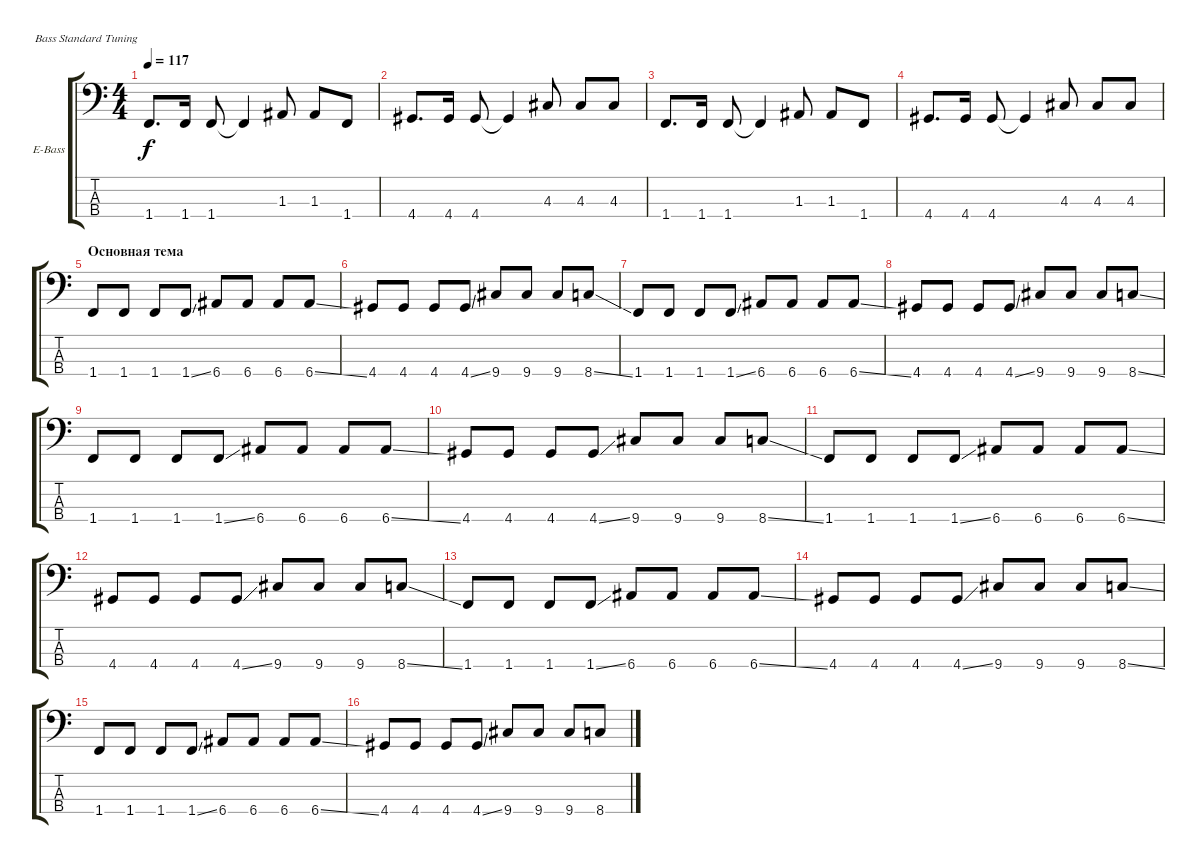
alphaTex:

\defaultSystemsLayout 4
\bracketExtendMode groupsimilarinstruments
\firstSystemTrackNameOrientation horizontal
\otherSystemsTrackNameOrientation horizontal
\track ("Krist A. Novoselic" "E-Bass") {instrument electricbassfinger}
\staff {score tabs}
\tuning (G2 D2 A1 E1)
\ts (4 4)
\tempo 117
\clef f4
\scale
0.333333
\ks c
1.4.8{d dy f} 1.4.16 1.4.8 1.4{t}.4 1.3.8 1.3.8 1.4.8 |
\scale
0.333333 4.4.8{d} 4.4.16 4.4.8 4.4{t}.4 4.3.8 4.3.8 4.3.8 |
\scale
0.333333 1.4.8{d} 1.4.16 1.4.8 1.4{t}.4 1.3.8 1.3.8 1.4.8 |
\scale
0.333333 4.4.8{d} 4.4.16 4.4.8 4.4{t}.4 4.3.8 4.3.8 4.3.8 |
\section ("" "Основная тема")
\scale
0.333333 1.4.8 1.4.8 1.4.8 1.4{ss}.8 6.4.8 6.4.8 6.4.8 6.4{ss}.8 |
\scale
0.333333 4.4.8 4.4.8 4.4.8 4.4{ss}.8 9.4.8 9.4.8 9.4.8 8.4{ss}.8 |
\scale
0.333333 1.4.8 1.4.8 1.4.8 1.4{ss}.8 6.4.8 6.4.8 6.4.8 6.4{ss}.8 |
\scale
0.333333 4.4.8 4.4.8 4.4.8 4.4{ss}.8 9.4.8 9.4.8 9.4.8 8.4{ss}.8 |
\scale
0.333333 1.4.8 1.4.8 1.4.8 1.4{ss}.8 6.4.8 6.4.8 6.4.8 6.4{ss}.8 |
\scale
0.333333 4.4.8 4.4.8 4.4.8 4.4{ss}.8 9.4.8 9.4.8 9.4.8 8.4{ss}.8 |
\scale
0.333333 1.4.8 1.4.8 1.4.8 1.4{ss}.8 6.4.8 6.4.8 6.4.8 6.4{ss}.8 |
\scale
0.333333 4.4.8 4.4.8 4.4.8 4.4{ss}.8 9.4.8 9.4.8 9.4.8 8.4{ss}.8 |
\scale
0.333333 1.4.8 1.4.8 1.4.8 1.4{ss}.8 6.4.8 6.4.8 6.4.8 6.4{ss}.8 |
\scale
0.333333 4.4.8 4.4.8 4.4.8 4.4{ss}.8 9.4.8 9.4.8 9.4.8 8.4{ss}.8 |
\scale
0.333333 1.4.8 1.4.8 1.4.8 1.4{ss}.8 6.4.8 6.4.8 6.4.8 6.4{ss}.8 |
\scale
0.333333 4.4.8 4.4.8 4.4.8 4.4{ss}.8 9.4.8 9.4.8 9.4.8 8.4{ss}.8
